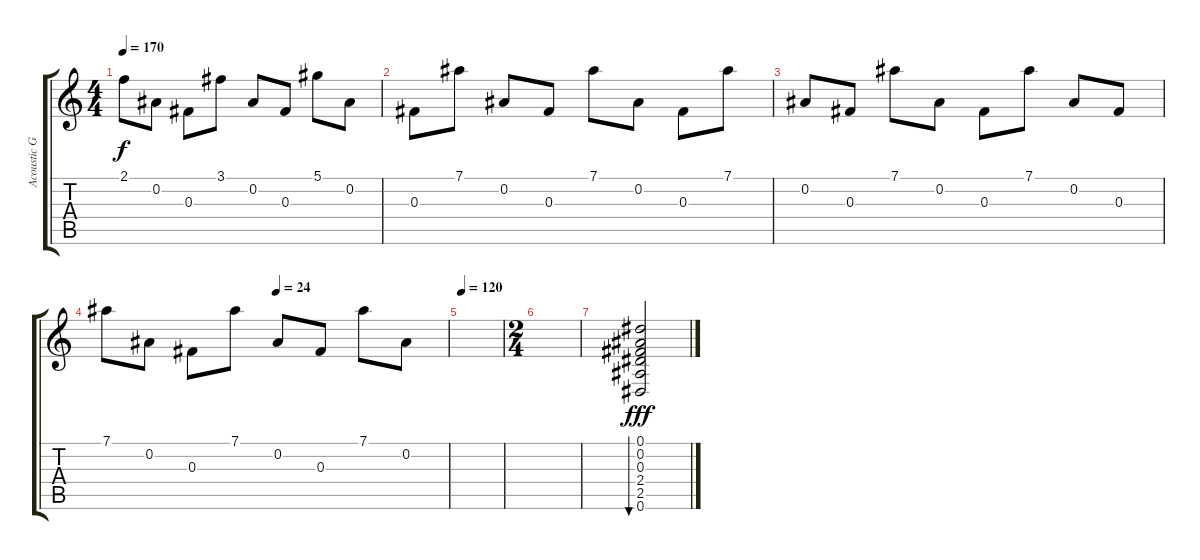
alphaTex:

\track ("Acoustic Guitar [Gilby]" "Acoustic G") {instrument acousticguitarsteel}
\staff {score tabs}
\tuning (Eb4 Bb3 Gb3 Db3 Ab2 Eb2) {hide}
\ts (4 4)
\tempo 170
\clef g2
\ks c
2.1.8{dy f} 0.2.8 0.3.8 3.1.8 0.2.8 0.3.8 5.1.8 0.2.8 |
0.3.8 7.1.8 0.2.8 0.3.8 7.1.8 0.2.8 0.3.8{volume 1} 7.1.8 |
0.2.8 0.3.8 7.1.8 0.2.8 0.3.8 7.1.8 0.2.8 0.3.8 |
\tempo (24 0.5)
7.1.8 0.2.8 0.3.8 7.1.8 0.2.8 0.3.8 7.1.8 0.2.8 |
\tempo 120
|
\ts (2 4)
|
(0.1 0.2 0.3 2.4 2.5 0.6).2{bu 240 dy fff volume 15}
